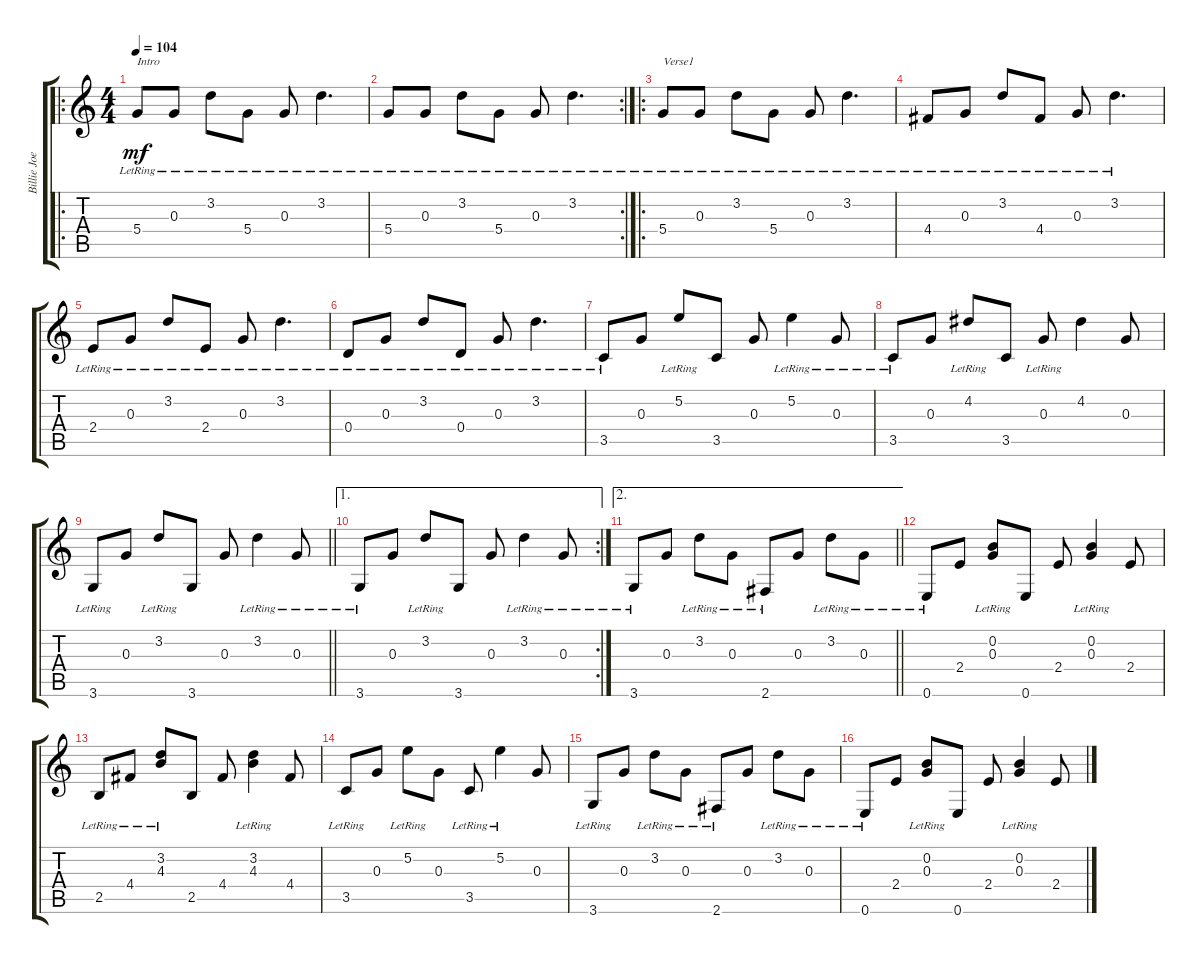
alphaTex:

\track ("Billie Joe Armstrong" "Billie Joe") {instrument acousticguitarsteel}
\staff {score tabs}
\tuning (E4 B3 G3 D3 A2 E2) {hide}
\ro
\ts (4 4)
\tempo 104
\clef g2
\ks c
5.4{lr}.8{txt "Intro" dy mf instrument acousticguitarsteel} 0.3{lr}.8 3.2{lr}.8 5.4{lr}.8 0.3{lr}.8 3.2{lr}.4{d} |
\rc 2
5.4{lr}.8 0.3{lr}.8 3.2{lr}.8 5.4{lr}.8 0.3{lr}.8 3.2{lr}.4{d} |
\ro
5.4{lr}.8{txt "Verse1"} 0.3{lr}.8 3.2{lr}.8 5.4{lr}.8 0.3{lr}.8 3.2{lr}.4{d} |
4.4{lr}.8 0.3{lr}.8 3.2{lr}.8 4.4{lr}.8 0.3{lr}.8 3.2{lr}.4{d} |
2.4{lr}.8 0.3{lr}.8 3.2{lr}.8 2.4{lr}.8 0.3{lr}.8 3.2{lr}.4{d} |
0.4{lr}.8 0.3{lr}.8 3.2{lr}.8 0.4{lr}.8 0.3{lr}.8 3.2{lr}.4{d} |
3.5{lr}.8 0.3.8 5.2{lr}.8 3.5.8 0.3.8 5.2{lr}.4 0.3{lr}.8 |
3.5{lr}.8 0.3.8 4.2{lr}.8 3.5.8 0.3{lr}.8 4.2.4 0.3.8 |
\barLineRight lightlight
3.6{lr}.8 0.3.8 3.2{lr}.8 3.6.8 0.3.8 3.2{lr}.4 0.3{lr}.8 |
\ae 1
\rc 2
3.6{lr}.8 0.3.8 3.2{lr}.8 3.6.8 0.3.8 3.2{lr}.4 0.3{lr}.8 |
\ae 2
\barLineRight lightlight
3.6{lr}.8 0.3.8 3.2{lr}.8 0.3{lr}.8 2.6{lr}.8 0.3.8 3.2{lr}.8 0.3{lr}.8 |
0.6{lr}.8 2.4.8 (0.2{lr} 0.3).8 0.6.8 2.4.8 (0.2{lr} 0.3{lr}).4 2.4.8 |
2.5{lr}.8 4.4{lr}.8 (3.2{lr} 4.3).8 2.5.8 4.4.8 (3.2{lr} 4.3{lr}).4 4.4.8 |
3.5{lr}.8 0.3.8 5.2{lr}.8 0.3.8 3.5{lr}.8 5.2{lr}.4 0.3.8 |
3.6{lr}.8 0.3.8 3.2{lr}.8 0.3{lr}.8 2.6{lr}.8 0.3.8 3.2{lr}.8 0.3{lr}.8 |
0.6{lr}.8 2.4.8 (0.2{lr} 0.3).8 0.6.8 2.4.8 (0.2{lr} 0.3{lr}).4 2.4.8
